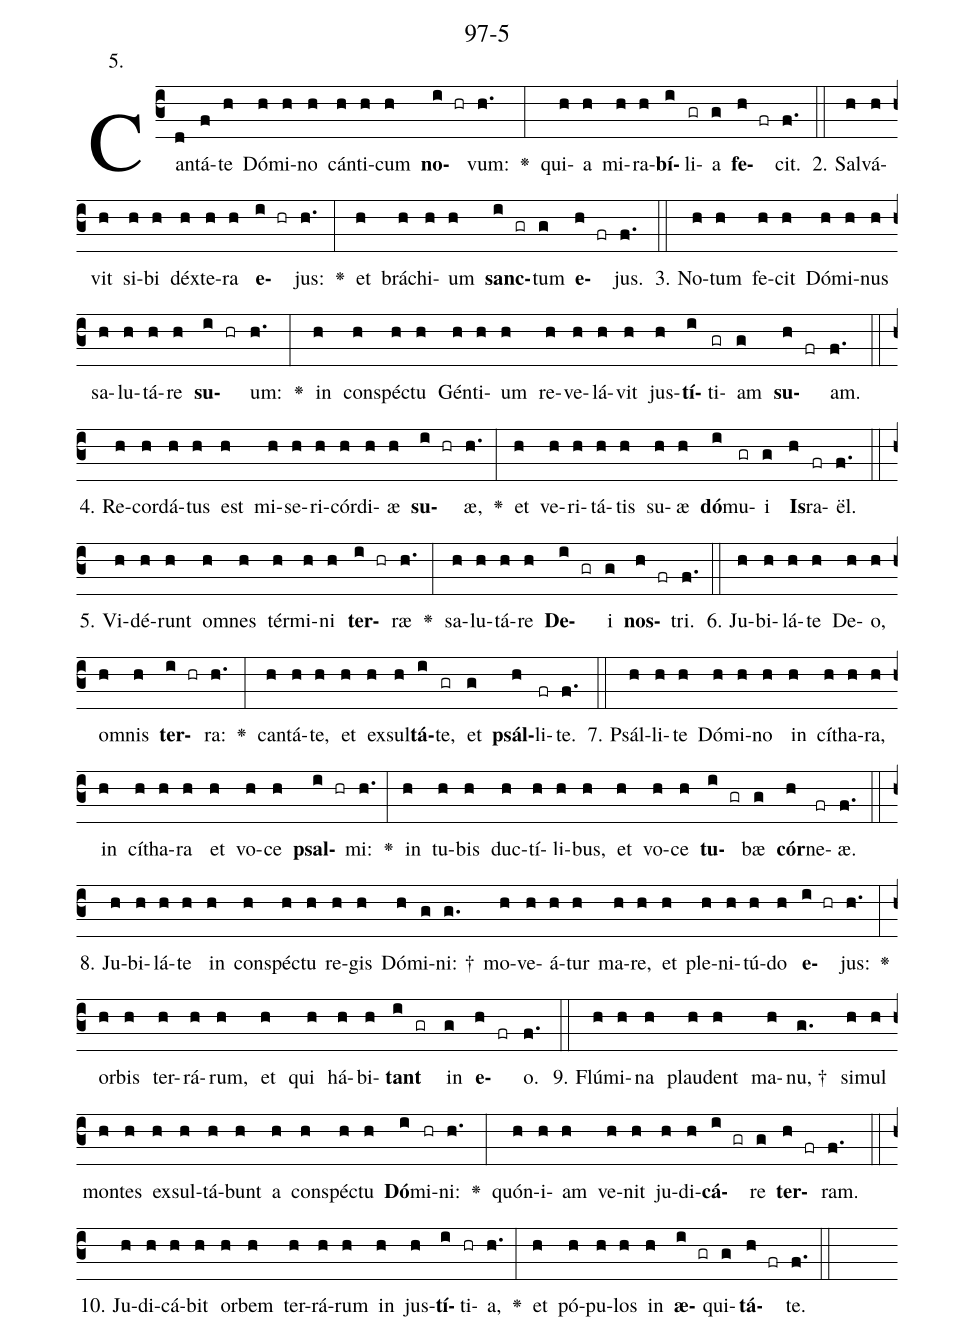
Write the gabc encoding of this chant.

name: 97-5;
annotation: 5.;
%%
(c3)Can(d)tá(f)te(h) Dó(h)mi(h)no(h) cán(h)ti(h)cum(h) <b>no</b>(i hr)vum:(h.) <v>\greheightstar</v>(:) qui(h)a(h) mi(h)ra(h)<b>bí</b>(i)li(gr)a(g) <b>fe</b>(h fr)cit.(f.) (::)
2. Sal(h)vá(h)vit(h) si(h)bi(h) déx(h)te(h)ra(h) <b>e</b>(i hr)jus:(h.) <v>\greheightstar</v>(:) et(h) brá(h)chi(h)um(h) <b>sanc</b>(i gr)tum(g) <b>e</b>(h fr)jus.(f.) (::)
3. No(h)tum(h) fe(h)cit(h) Dó(h)mi(h)nus(h) sa(h)lu(h)tá(h)re(h) <b>su</b>(i hr)um:(h.) <v>\greheightstar</v>(:) in(h) con(h)spéc(h)tu(h) Gén(h)ti(h)um(h) re(h)ve(h)lá(h)vit(h) jus(h)<b>tí</b>(i)ti(gr)am(g) <b>su</b>(h fr)am.(f.) (::)
4. Re(h)cor(h)dá(h)tus(h) est(h) mi(h)se(h)ri(h)cór(h)di(h)æ(h) <b>su</b>(i hr)æ,(h.) <v>\greheightstar</v>(:) et(h) ve(h)ri(h)tá(h)tis(h) su(h)æ(h) <b>dó</b>(i)mu(gr)i(g) <b>Is</b>(h)ra(fr)ël.(f.) (::)
5. Vi(h)dé(h)runt(h) om(h)nes(h) tér(h)mi(h)ni(h) <b>ter</b>(i hr)ræ(h.) <v>\greheightstar</v>(:) sa(h)lu(h)tá(h)re(h) <b>De</b>(i gr)i(g) <b>nos</b>(h fr)tri.(f.) (::)
6. Ju(h)bi(h)lá(h)te(h) De(h)o,(h) om(h)nis(h) <b>ter</b>(i hr)ra:(h.) <v>\greheightstar</v>(:) can(h)tá(h)te,(h) et(h) ex(h)sul(h)<b>tá</b>(i)te,(gr) et(g) <b>psál</b>(h)li(fr)te.(f.) (::)
7. Psál(h)li(h)te(h) Dó(h)mi(h)no(h) in(h) cí(h)tha(h)ra,(h) in(h) cí(h)tha(h)ra(h) et(h) vo(h)ce(h) <b>psal</b>(i hr)mi:(h.) <v>\greheightstar</v>(:) in(h) tu(h)bis(h) duc(h)tí(h)li(h)bus,(h) et(h) vo(h)ce(h) <b>tu</b>(i gr)bæ(g) <b>cór</b>(h)ne(fr)æ.(f.) (::)
8. Ju(h)bi(h)lá(h)te(h) in(h) con(h)spéc(h)tu(h) re(h)gis(h) Dó(h)mi(g)ni: †(g.) mo(h)ve(h)á(h)tur(h) ma(h)re,(h) et(h) ple(h)ni(h)tú(h)do(h) <b>e</b>(i hr)jus:(h.) <v>\greheightstar</v>(:) or(h)bis(h) ter(h)rá(h)rum,(h) et(h) qui(h) há(h)bi(h)<b>tant</b>(i gr) in(g) <b>e</b>(h fr)o.(f.) (::)
9. Flú(h)mi(h)na(h) plau(h)dent(h) ma(h)nu, †(g.) si(h)mul(h) mon(h)tes(h) ex(h)sul(h)tá(h)bunt(h) a(h) con(h)spéc(h)tu(h) <b>Dó</b>(i)mi(hr)ni:(h.) <v>\greheightstar</v>(:) quón(h)i(h)am(h) ve(h)nit(h) ju(h)di(h)<b>cá</b>(i gr)re(g) <b>ter</b>(h fr)ram.(f.) (::)
10. Ju(h)di(h)cá(h)bit(h) or(h)bem(h) ter(h)rá(h)rum(h) in(h) jus(h)<b>tí</b>(i)ti(hr)a,(h.) <v>\greheightstar</v>(:) et(h) pó(h)pu(h)los(h) in(h) <b>æ</b>(i gr)qui(g)<b>tá</b>(h fr)te.(f.) (::)
